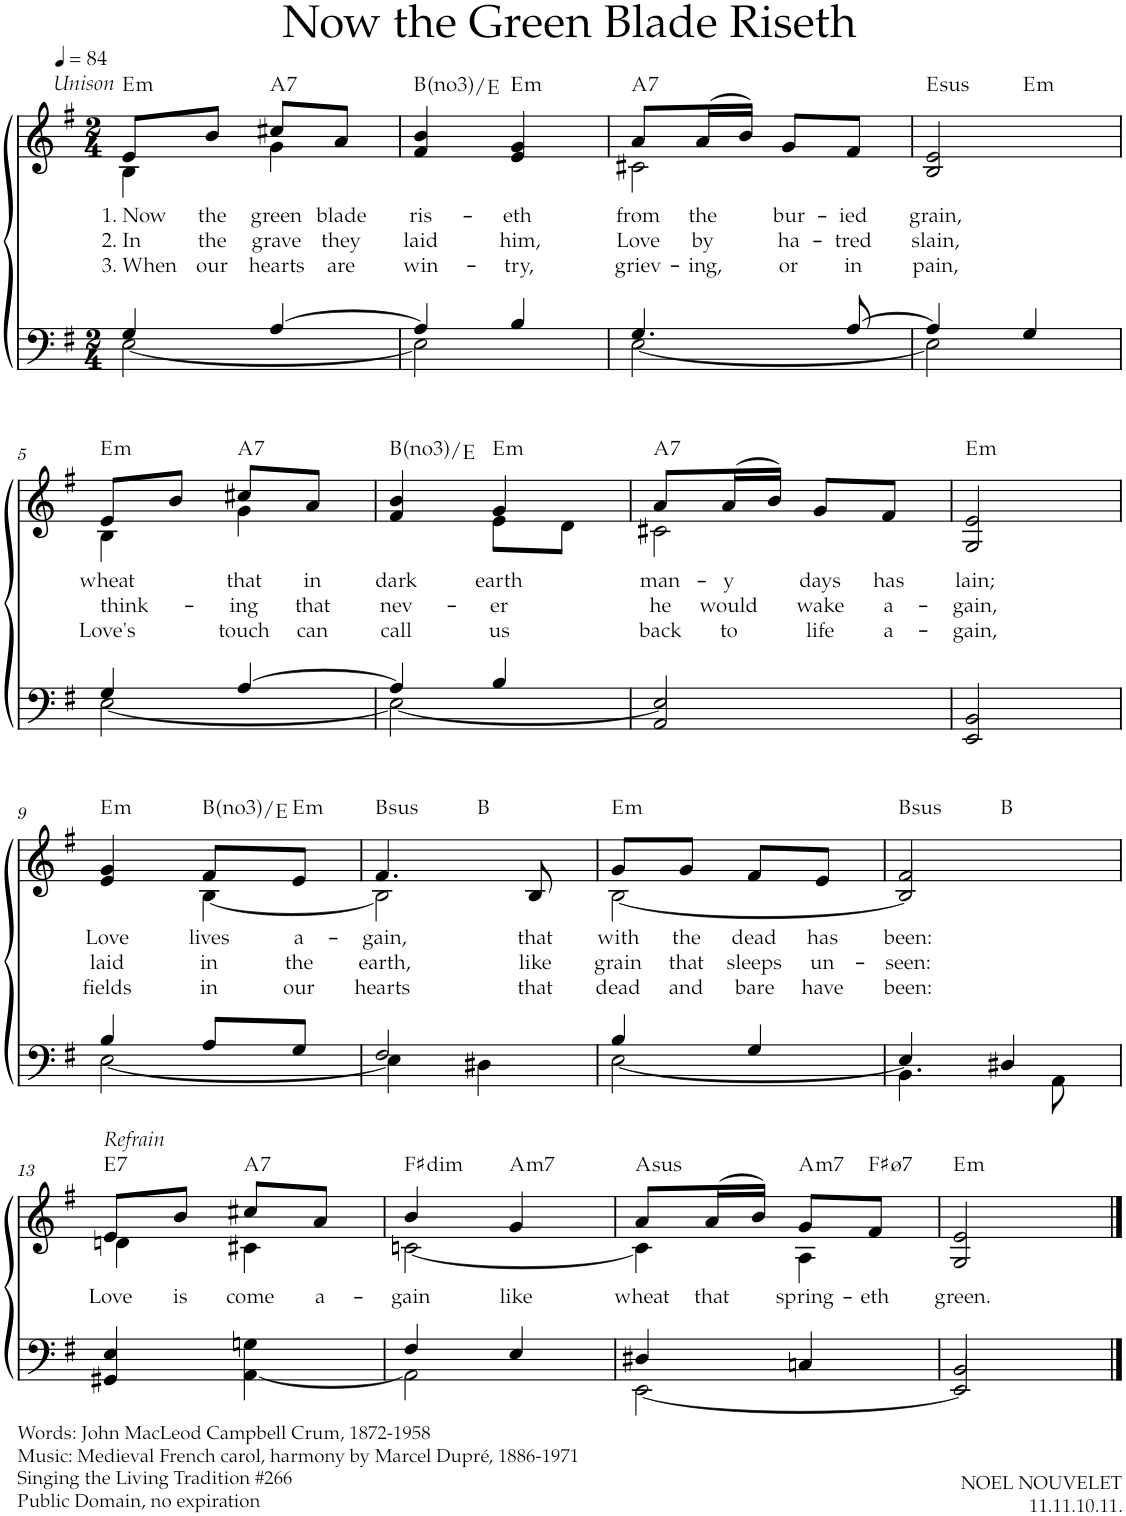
**kern	**kern	**text	**text	**text	**harte
*part2	*part1	*part1	*part1	*part1	*part1
*staff2	*staff1	*staff1	*staff1	*staff1	*
*I"Piano	*I"Piano	*	*	*	*
*I'Pno	*I'Pno	*	*	*	*
*clefF4	*clefG2	*	*	*	*
*k[f#]	*k[f#]	*	*	*	*
*M2/4	*M2/4	*	*	*	*
*MM84	*MM84	*	*	*	*
=1	=1	=1	=1	=1	=1
*^	*	*	*	*	*
!	!	!LO:TX:a:i:t=Unison	!	!	!	!
!	!	!	!LO:LY:b	!LO:LY:b	!LO:LY:b	!LO:H:kt=m
*	*	*^	*	*	*	*
4G/	[<2E\	8e/L	4B\	1. Now	2. In	3. When	E:min
!	!	!	!	!LO:LY:b	!LO:LY:b	!LO:LY:b	!
.	.	8b/J	.	the	the	our	.
!	!	!	!	!LO:LY:b	!LO:LY:b	!LO:LY:b	!LO:H:kt=7
[>4A/	.	8cc#X/L	4g\	green	grave	hearts	A:7
!	!	!	!	!LO:LY:b	!LO:LY:b	!LO:LY:b	!
.	.	8a/J	.	blade	they	are	.
*	*	*v	*v	*	*	*	*
=2	=2	=2	=2	=2	=2	=2
!	!	!	!LO:LY:b	!LO:LY:b	!LO:LY:b	!
4A/]	2E\]	4f#/ 4b/	ris-	laid	win-	B:maj(*3)/4
!	!	!	!LO:LY:b	!LO:LY:b	!LO:LY:b	!LO:H:kt=m
4B/	.	4e/ 4g/	-eth	him,	-try,	E:min
=3	=3	=3	=3	=3	=3	=3
!	!	!	!LO:LY:b	!LO:LY:b	!LO:LY:b	!LO:H:kt=7
*	*	*^	*	*	*	*
4.G/	[<2E\	8a/L	2c#X\	from	Love	griev-	A:7
!	!	!	!	!LO:LY:b	!LO:LY:b	!LO:LY:b	!
.	.	(16a/L	.	the	by	-ing,	.
.	.	16b/JJ)	.	.	.	.	.
!	!	!	!	!LO:LY:b	!LO:LY:b	!LO:LY:b	!
.	.	8g/L	.	bur-	ha-	or	.
!	!	!	!	!LO:LY:b	!LO:LY:b	!LO:LY:b	!
[8A/	.	8f#/J	.	-ied	-tred	in	.
=4	=4	=4	=4	=4	=4	=4	=4
!	!	!	!	!LO:LY:b	!LO:LY:b	!LO:LY:b	!LO:H:kt=sus
2E\]	4A/]	2B/ 2e/	4ryy	grain,	slain,	pain,	E:sus4
!	!	!	!	!	!	!	!LO:H:kt=m
.	4G/	.	4ryy	.	.	.	E:min
!!LO:LB:g=z	!!
=5	=5	=5	=5	=5	=5	=5	=5
!	!	!	!	!LO:LY:b	!LO:LY:b	!LO:LY:b	!LO:H:kt=m
4G/	[<2E\	8e/L	4B\	wheat	think-	Love's	E:min
.	.	8b/J	.	.	.	.	.
!	!	!	!	!LO:LY:b	!LO:LY:b	!LO:LY:b	!LO:H:kt=7
[>4A/	.	8cc#X/L	4g\	that	-ing	touch	A:7
!	!	!	!	!LO:LY:b	!LO:LY:b	!LO:LY:b	!
.	.	8a/J	.	in	that	can	.
=6	=6	=6	=6	=6	=6	=6	=6
!	!	!	!	!LO:LY:b	!LO:LY:b	!LO:LY:b	!
4A/]	2E\_	4f#/ 4b/	4ryy	dark	nev-	call	B:maj(*3)/4
!	!	!	!	!LO:LY:b	!LO:LY:b	!LO:LY:b	!LO:H:kt=m
4B/	.	4g/	8e\L	earth	-er	us	E:min
.	.	.	8d\J	.	.	.	.
=7	=7	=7	=7	=7	=7	=7	=7
!	!	!	!	!LO:LY:b	!LO:LY:b	!LO:LY:b	!LO:H:kt=7
2E/]	2AA/	8a/L	2c#X\	man-	he	back	A:7
!	!	!	!	!LO:LY:b	!LO:LY:b	!LO:LY:b	!
.	.	(16a/L	.	-y	would	to	.
.	.	16b/JJ)	.	.	.	.	.
!	!	!	!	!LO:LY:b	!LO:LY:b	!LO:LY:b	!
.	.	8g/L	.	days	wake	life	.
!	!	!	!	!LO:LY:b	!LO:LY:b	!LO:LY:b	!
.	.	8f#/J	.	has	a-	a-	.
*v	*v	*	*	*	*	*	*
*	*v	*v	*	*	*	*
=8	=8	=8	=8	=8	=8
!	!	!LO:LY:b	!LO:LY:b	!LO:LY:b	!LO:H:kt=m
2EE/ 2BB/	2G/ 2e/	lain;	-gain,	-gain,	E:min
!!LO:LB:g=z
=9	=9	=9	=9	=9	=9
*^	*	*	*	*	*
!	!	!	!LO:LY:b	!LO:LY:b	!LO:LY:b	!LO:H:kt=m
*	*	*^	*	*	*	*
4B/	[2E\	4e/ 4g/	4ryy	Love	laid	fields	E:min
!	!	!	!	!LO:LY:b	!LO:LY:b	!LO:LY:b	!
8A/L	.	8f#/L	[<4B\	lives	in	in	B:maj(*3)/4
!	!	!	!	!LO:LY:b	!LO:LY:b	!LO:LY:b	!LO:H:kt=m
8G/J	.	8e/J	.	a-	the	our	E:min
*	*	*v	*v	*	*	*	*
=10	=10	=10	=10	=10	=10	=10
!	!	!	!LO:LY:b	!LO:LY:b	!LO:LY:b	!LO:H:kt=sus
*	*	*^	*	*	*	*
*	*	*	*^	*	*	*	*
2F#/	4E\]	4.f#/	2B\]	4ryy	-gain,	earth,	hearts	B:sus4
.	4D#X\	.	.	4ryy	.	.	.	B:maj
!	!	!	!	!	!LO:LY:b	!LO:LY:b	!LO:LY:b	!
.	.	8B/	.	.	that	like	that	.
=11	=11	=11	=11	=11	=11	=11	=11	=11
!	!	!	!	!	!LO:LY:b	!LO:LY:b	!LO:LY:b	!LO:H:kt=m
*	*	*	*v	*v	*	*	*	*
4B/	[2E\	8g/L	[<2B\	with	grain	dead	E:min
!	!	!	!	!LO:LY:b	!LO:LY:b	!LO:LY:b	!
.	.	8g/J	.	the	that	and	.
!	!	!	!	!LO:LY:b	!LO:LY:b	!LO:LY:b	!
4G/	.	8f#/L	.	dead	sleeps	bare	.
!	!	!	!	!LO:LY:b	!LO:LY:b	!LO:LY:b	!
.	.	8e/J	.	has	un-	have	.
*	*	*v	*v	*	*	*	*
=12	=12	=12	=12	=12	=12	=12
!	!	!	!LO:LY:b	!LO:LY:b	!LO:LY:b	!LO:H:kt=sus
*	*	*^	*	*	*	*
*	*	*	*^	*	*	*	*
4.BB\	4E/]	2f#/	2B/]	4ryy	been:	-seen:	been:	B:sus4
.	4D#X/	.	.	4ryy	.	.	.	B:maj
8AA\	.	.	.	.	.	.	.	.
*v	*v	*	*	*	*	*	*	*
!!LO:LB:g=z
=13	=13	=13	=13	=13	=13	=13	=13
!	!LO:TX:a:i:t=Refrain	!	!	!	!	!	!
!	!	!	!	!LO:LY:b	!	!	!LO:H:kt=7
*	*	*v	*v	*	*	*	*
4GG#X/ 4E/	8e/L	4dn\	Love	.	.	E:7
!	!	!	!LO:LY:b	!	!	!
.	8b/J	.	is	.	.	.
!	!	!	!LO:LY:b	!	!	!LO:H:kt=7
[4AA\ 4Gn\	8cc#X/L	4c#X\	come	.	.	A:7
!	!	!	!LO:LY:b	!	!	!
.	8a/J	.	a-	.	.	.
=14	=14	=14	=14	=14	=14	=14
*^	*	*	*	*	*	*
!	!	!	!	!LO:LY:b	!	!	!LO:H:kt=dim
2AA\]	4F#/	4b/	[<2cn\	-gain	.	.	F#:dim
!	!	!	!	!LO:LY:b	!	!	!LO:H:kt=m7
.	4E/	4g/	.	like	.	.	A:min7
=15	=15	=15	=15	=15	=15	=15	=15
!	!	!	!	!LO:LY:b	!	!	!LO:H:kt=sus
4D#X/	[<2EE\	8a/L	4c\]	wheat	.	.	A:sus4
!	!	!	!	!LO:LY:b	!	!	!
.	.	(>16a/L	.	that	.	.	.
.	.	16b/JJ)	.	.	.	.	.
!	!	!	!	!LO:LY:b	!	!	!LO:H:kt=m7
4Cn/	.	8g/L	4A\	spring-	.	.	A:min7
!	!	!	!	!LO:LY:b	!	!	!LO:H:kt=7
.	.	8f#/J	.	-eth	.	.	F#:hdim7
*	*	*v	*v	*	*	*	*
=16	=16	=16	=16	=16	=16	=16
!	!	!	!LO:LY:b	!	!	!LO:H:kt=m
2BB/	2EE/]	2G/ 2e/	green.	.	.	E:min
*v	*v	*	*	*	*	*
==	==	==	==	==	==
*-	*-	*-	*-	*-	*-
